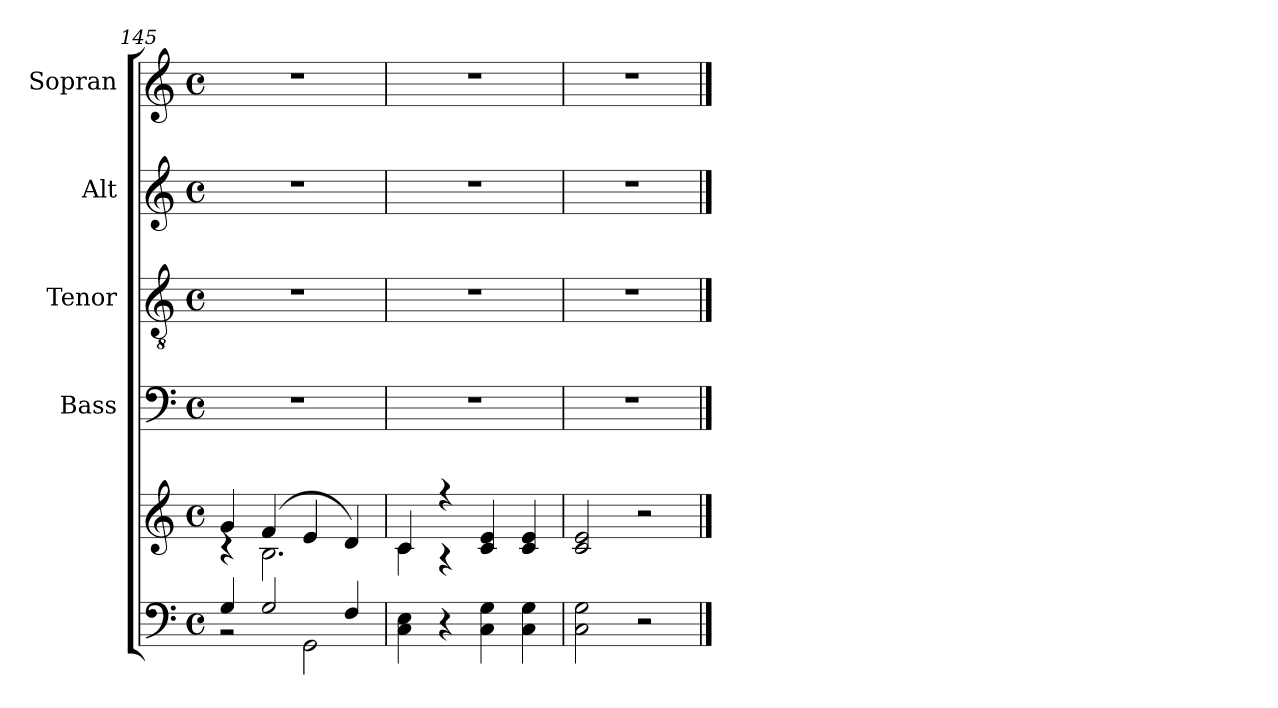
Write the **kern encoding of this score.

**kern	**kern	**kern	**kern	**kern	**kern
*part5	*part5	*part4	*part3	*part2	*part1
*staff6	*staff5	*staff4	*staff3	*staff2	*staff1
*	*	*I"Bass	*I"Tenor	*I"Alt	*I"Sopran
*	*	*I'B.	*I'T.	*I'A.	*I'S.
*clefF4	*clefG2	*clefF4	*clefGv2	*clefG2	*clefG2
*k[]	*k[]	*k[]	*k[]	*k[]	*k[]
*C:	*C:	*C:	*C:	*C:	*C:
*M4/4	*M4/4	*M4/4	*M4/4	*M4/4	*M4/4
*met(c)	*met(c)	*met(c)	*met(c)	*met(c)	*met(c)
=145	=145	=145	=145	=145	=145
*^	*^	*	*	*	*
4G/	2rBB	4g/	4rB	1r	1r	1r	1r
2G/	.	(4f/	2.B\	.	.	.	.
.	2GG\	4e/	.	.	.	.	.
4F/	.	4d/)	.	.	.	.	.
*v	*v	*	*	*	*	*	*
=146	=146	=146	=146	=146	=146	=146
4C\ 4E\	4c/	4c\	1r	1r	1r	1r
4r	4r	4r	.	.	.	.
4C\ 4G\	4c/ 4e/	2ryy	.	.	.	.
4C\ 4G\	4c/ 4e/	.	.	.	.	.
*	*v	*v	*	*	*	*
=147	=147	=147	=147	=147	=147
2C\ 2G\	2c/ 2e/	1r	1r	1r	1r
2r	2r	.	.	.	.
==	==	==	==	==	==
*-	*-	*-	*-	*-	*-
